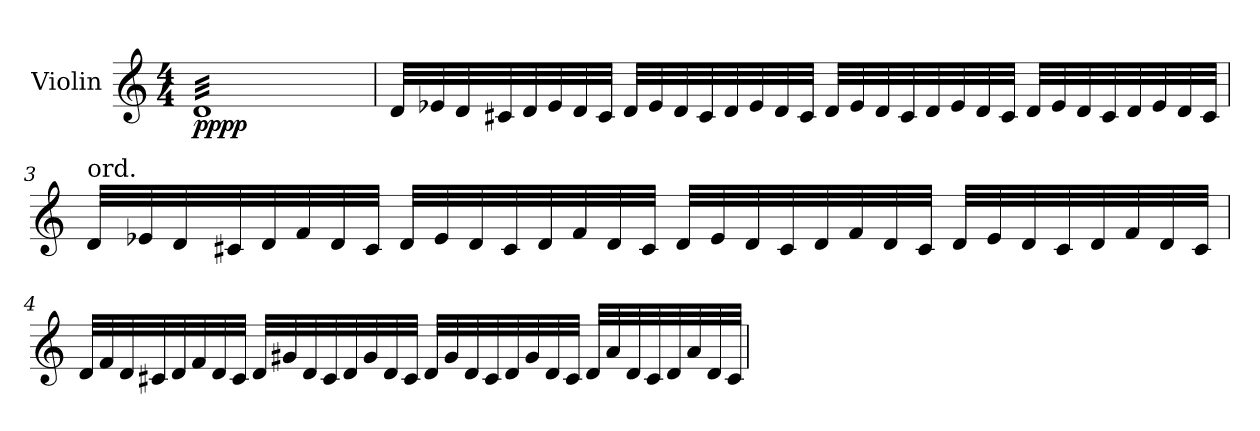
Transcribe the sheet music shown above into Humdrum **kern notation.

**kern	**dynam
*part1	*part1
*staff1	*staff1
*I"Violin	*
*I'Vln.	*
*clefG2	*
*k[]	*
*M4/4	*
*MM76	*
=1	=1
!LO:TX:a:t=pont.	!
!	!LO:DY:b
*tremolo	*
(32dLLL	pppp
(32d	.
(32d	.
(32d	.
(32d	.
(32d	.
(32d	.
(32d	.
(32d	.
(32d	.
(32d	.
(32d	.
(32d	.
(32d	.
(32d	.
(32d	.
(32d	.
(32d	.
(32d	.
(32d	.
(32d	.
(32d	.
(32d	.
(32d	.
(32d	.
(32d	.
(32d	.
(32d	.
(32d	.
(32d	.
(32d	.
(32dJJJ	.
*Xtremolo	*
=2	=2
32d/LLL)	.
32e-X/	.
32d/	.
32c#X/	.
32d/	.
32e-/	.
32d/	.
32c#/JJJ	.
32d/LLL	.
32e-/	.
32d/	.
32c#/	.
32d/	.
32e-/	.
32d/	.
32c#/JJJ	.
32d/LLL	.
32e-/	.
32d/	.
32c#/	.
32d/	.
32e-/	.
32d/	.
32c#/JJJ	.
32d/LLL	.
32e-/	.
32d/	.
32c#/	.
32d/	.
32e-/	.
32d/	.
32c#/JJJ	.
!!LO:LB:g=z
=3	=3
!LO:TX:a:t=ord.	!
32d/LLL	.
32e-X/	.
32d/	.
32c#X/	.
32d/	.
32f/	.
32d/	.
32c#/JJJ	.
32d/LLL	.
32e-/	.
32d/	.
32c#/	.
32d/	.
32f/	.
32d/	.
32c#/JJJ	.
32d/LLL	.
32e-/	.
32d/	.
32c#/	.
32d/	.
32f/	.
32d/	.
32c#/JJJ	.
32d/LLL	.
32e-/	.
32d/	.
32c#/	.
32d/	.
32f/	.
32d/	.
32c#/JJJ	.
!!LO:LB:g=z
=4	=4
32d/LLL	.
32f/	.
32d/	.
32c#X/	.
32d/	.
32f/	.
32d/	.
32c#/JJJ	.
32d/LLL	.
32g#X/	.
32d/	.
32c#/	.
32d/	.
32g#/	.
32d/	.
32c#/JJJ	.
32d/LLL	.
32g#/	.
32d/	.
32c#/	.
32d/	.
32g#/	.
32d/	.
32c#/JJJ	.
32d/LLL	.
32a/	.
32d/	.
32c#/	.
32d/	.
32a/	.
32d/	.
32c#/JJJ	.
=	=
*-	*-
